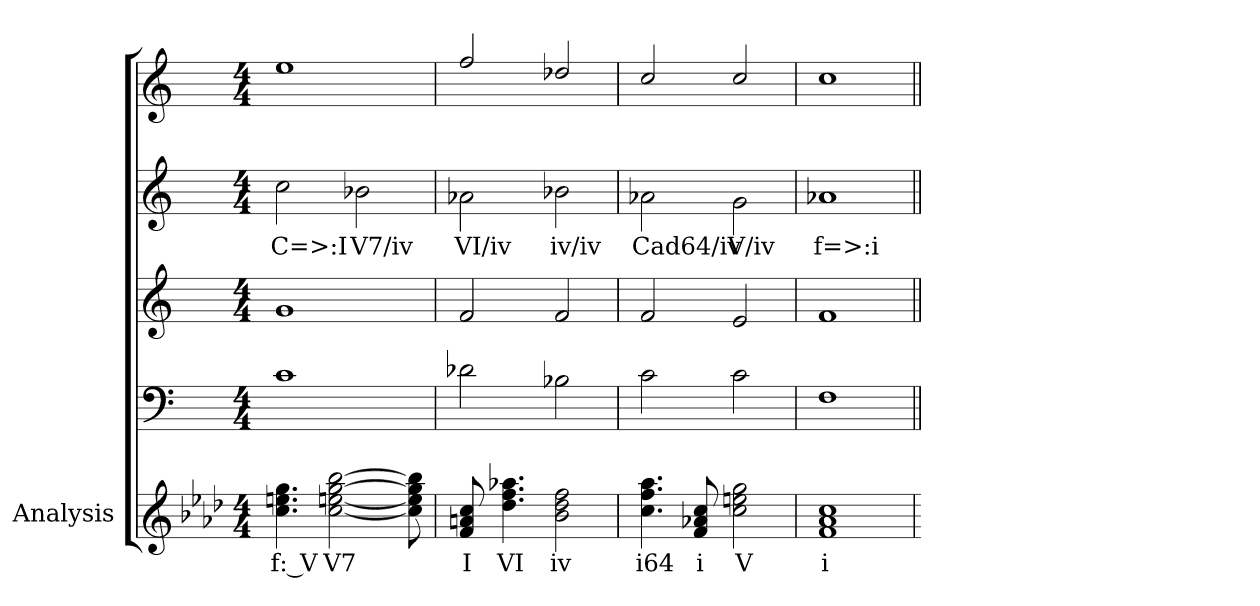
**kern	**text	**kern	**kern	**kern	**text	**kern
*part5	*part5	*part4	*part3	*part2	*part2	*part1
*staff5	*staff5	*staff4	*staff3	*staff2	*staff2	*staff1
*I"Analysis	*	*	*	*	*	*
*	*	*clefF4	*clefG2	*clefG2	*	*clefG2
*k[b-e-a-d-]	*	*k[]	*k[]	*k[]	*	*k[]
*M4/4	*	*M4/4	*M4/4	*M4/4	*	*M4/4
=	=	=	=	=	=	=
4.cc 4.een 4.gg	f: V	1c\	1g/	2cc\	C=>:I	1ee/
[2cc [2een [2gg [2bb-	V7	.	.	.	.	.
.	.	.	.	2b-X\	V7/iv	.
8cc] 8ee] 8gg] 8bb-]	.	.	.	.	.	.
=1	=1	=1	=1	=1	=1	=1
8f 8an 8cc	I	2d-X\	2f/	2a-X\	VI/iv	2ff/
4.dd- 4.ff 4.aa-X	VI	.	.	.	.	.
2b- 2dd- 2ff	iv	2B-X\	2f/	2b-X\	iv/iv	2dd-X/
=2	=2	=2	=2	=2	=2	=2
4.cc 4.ff 4.aa-	i64	2c\	2f/	2a-X\	Cad64/iv	2cc/
8f 8a-X 8cc	i	.	.	.	.	.
2cc 2een 2gg	V	2c\	2e/	2g\	V/iv	2cc/
=3	=3	=3	=3	=3	=3	=3
1f 1a- 1cc	i	1F\	1f/	1a-X\	f=>:i	1cc/
=	=||	=||	=||	=||	=||	=||
*-	*-	*-	*-	*-	*-	*-
